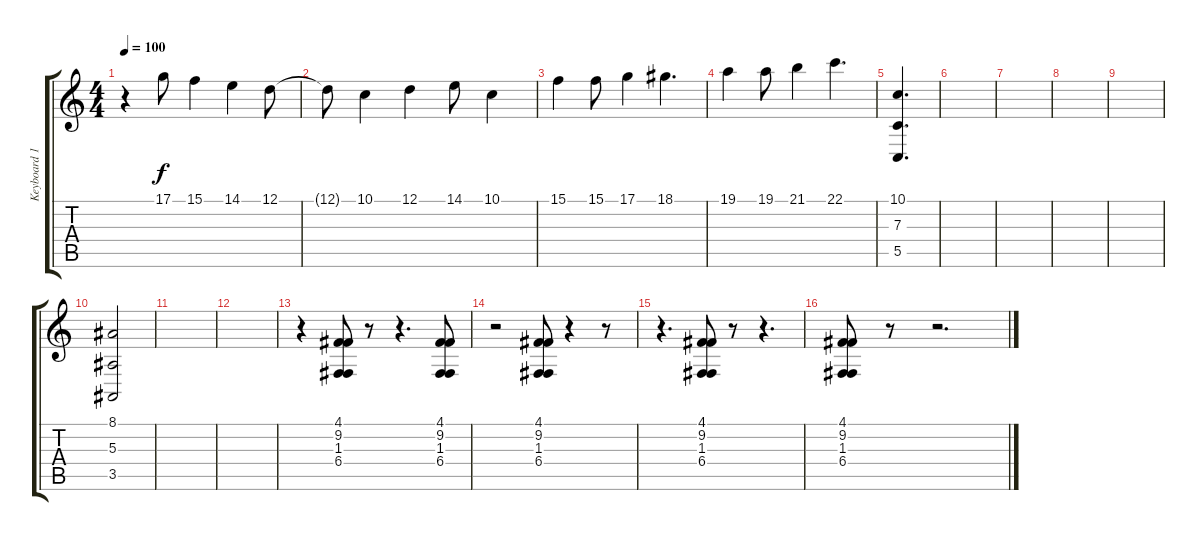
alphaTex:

\track ("Keyboard 1" "Keyboard 1") {instrument stringensemble1}
\staff {score tabs}
\tuning (D4 A3 F3 C3 G2 C2) {hide}
\ts (4 4)
\tempo 100
\clef g2
\ks c
r.4{dy f instrument stringensemble1} 17.1.8 15.1.4 14.1.4 12.1.8 |
12.1{t}.8 10.1.4 12.1.4 14.1.8 10.1.4 |
15.1.4 15.1.8 17.1.4 18.1.4{d} |
19.1.4 19.1.8 21.1.4 22.1.4{d} |
(10.1 7.3 5.5).4{d} |
|
|
|
|
(8.1 5.3 3.5).2 |
|
|
r.4 (4.1 9.2 1.3 6.4).8 r.8 r.4{d} (4.1 9.2 1.3 6.4).8 |
r.2 (4.1 9.2 1.3 6.4).8 r.4 r.8 |
r.4{d} (4.1 9.2 1.3 6.4).8 r.8 r.4{d} |
(4.1 9.2 1.3 6.4).8 r.8 r.2{d}
